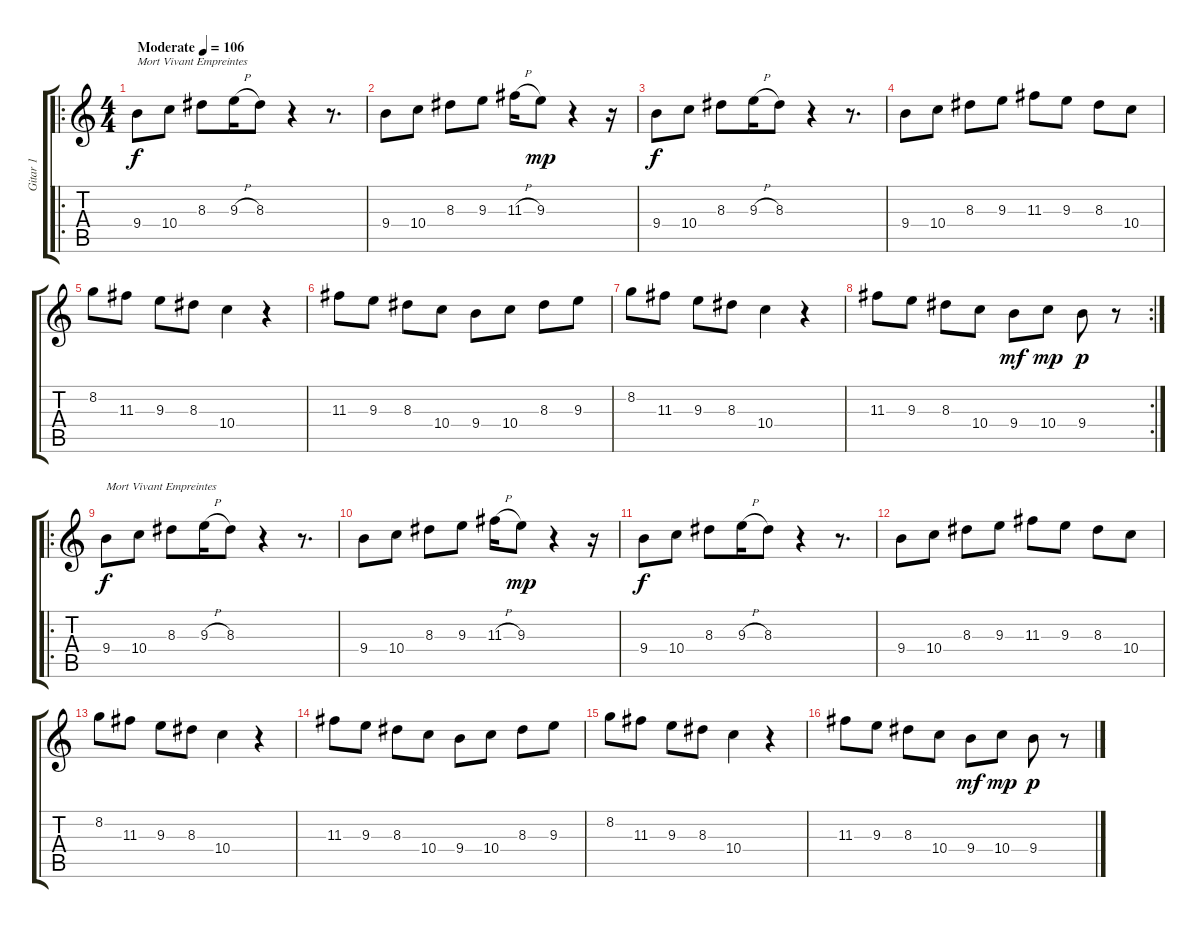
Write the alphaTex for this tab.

\track ("Gitar 1" "Gitar 1") {instrument electricguitarjazz}
\staff {score tabs}
\tuning (E4 B3 G3 D3 A2 E2) {hide}
\ro
\ts (4 4)
\tempo (106 "Moderate")
\clef g2
\ks c
9.4.8{txt "Mort Vivant Empreintes" dy f instrument electricguitarjazz} 10.4.8 8.3.8 9.3{h}.16 8.3.8 r.4 r.8{d} |
9.4.8 10.4.8 8.3.8 9.3.8 11.3{h}.16 9.3.8{dy mp} r.4 r.16 |
9.4.8{dy f} 10.4.8 8.3.8 9.3{h}.16 8.3.8 r.4 r.8{d} |
9.4.8 10.4.8 8.3.8 9.3.8 11.3.8 9.3.8 8.3.8 10.4.8 |
8.2.8 11.3.8 9.3.8 8.3.8 10.4.4 r.4 |
11.3.8 9.3.8 8.3.8 10.4.8 9.4.8 10.4.8 8.3.8 9.3.8 |
8.2.8 11.3.8 9.3.8 8.3.8 10.4.4 r.4 |
\rc 2
11.3.8 9.3.8 8.3.8 10.4.8 9.4.8{dy mf} 10.4.8{dy mp} 9.4.8{dy p} r.8 |
\ro
9.4.8{txt "Mort Vivant Empreintes" dy f} 10.4.8 8.3.8 9.3{h}.16 8.3.8 r.4 r.8{d} |
9.4.8 10.4.8 8.3.8 9.3.8 11.3{h}.16 9.3.8{dy mp} r.4 r.16 |
9.4.8{dy f} 10.4.8 8.3.8 9.3{h}.16 8.3.8 r.4 r.8{d} |
9.4.8 10.4.8 8.3.8 9.3.8 11.3.8 9.3.8 8.3.8 10.4.8 |
8.2.8 11.3.8 9.3.8 8.3.8 10.4.4 r.4 |
11.3.8 9.3.8 8.3.8 10.4.8 9.4.8 10.4.8 8.3.8 9.3.8 |
8.2.8 11.3.8 9.3.8 8.3.8 10.4.4 r.4 |
11.3.8 9.3.8 8.3.8 10.4.8 9.4.8{dy mf} 10.4.8{dy mp} 9.4.8{dy p} r.8
